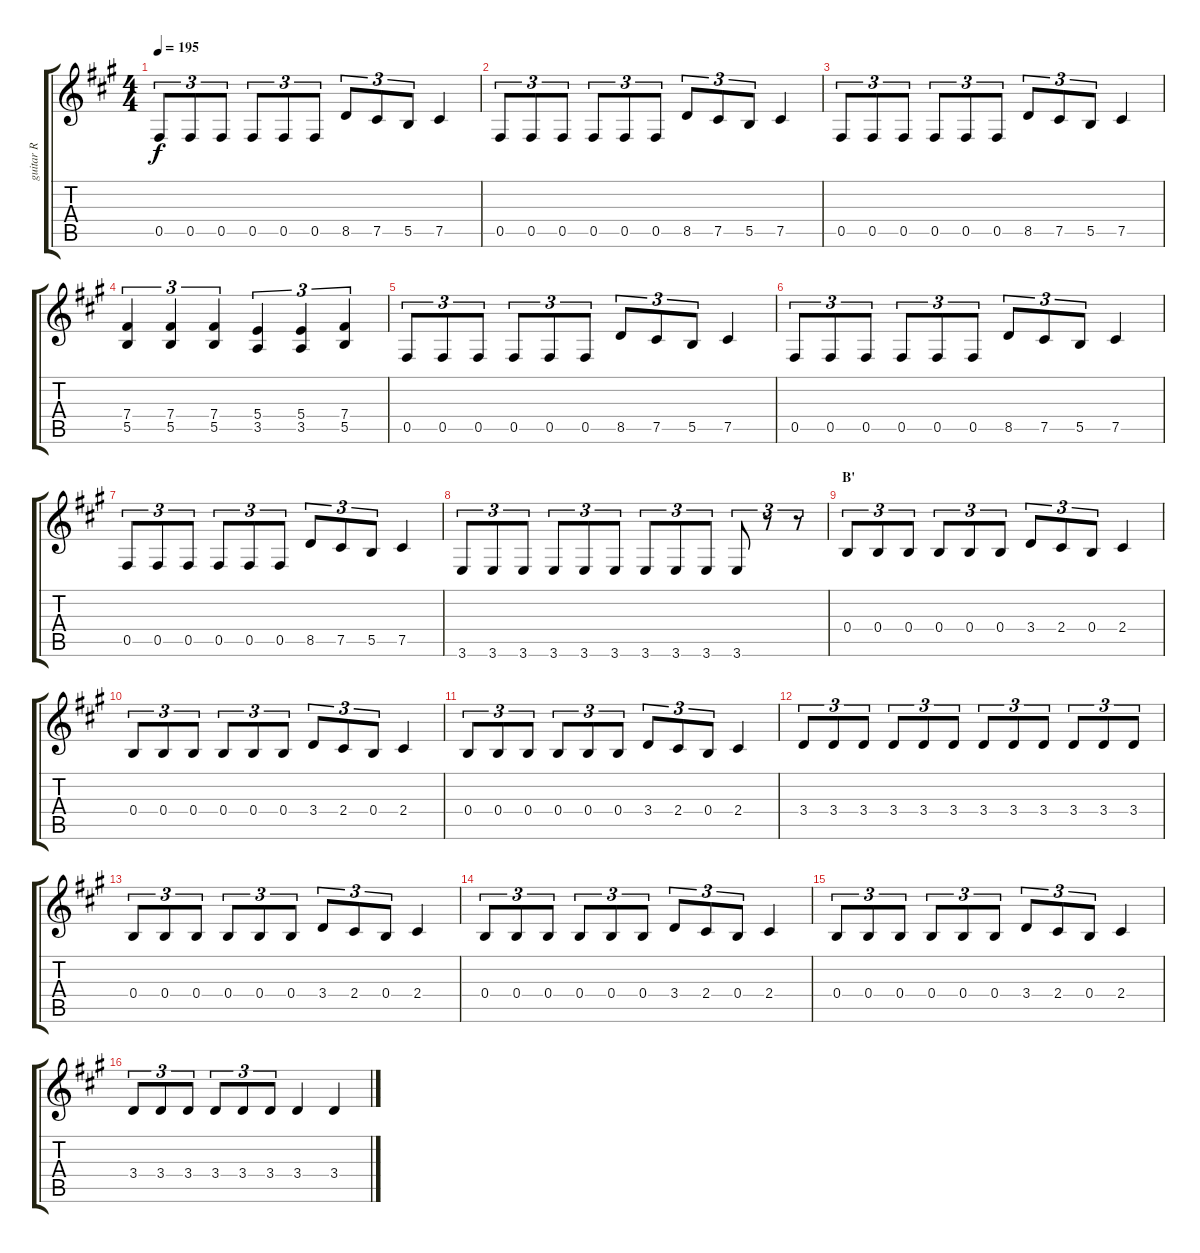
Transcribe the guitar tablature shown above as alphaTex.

\track ("guitar R" "guitar R") {instrument distortionguitar}
\staff {score tabs}
\tuning (Db4 Ab3 E3 B2 Gb2 Db2) {hide}
\ts (4 4)
\tempo 195
\clef g2
\ks a
0.5.8{tu (3 2) dy f} 0.5.8{tu (3 2)} 0.5.8{tu (3 2)} 0.5.8{tu (3 2)} 0.5.8{tu (3 2)} 0.5.8{tu (3 2)} 8.5.8{tu (3 2)} 7.5.8{tu (3 2)} 5.5.8{tu (3 2)} 7.5.4 |
0.5.8{tu (3 2)} 0.5.8{tu (3 2)} 0.5.8{tu (3 2)} 0.5.8{tu (3 2)} 0.5.8{tu (3 2)} 0.5.8{tu (3 2)} 8.5.8{tu (3 2)} 7.5.8{tu (3 2)} 5.5.8{tu (3 2)} 7.5.4 |
0.5.8{tu (3 2)} 0.5.8{tu (3 2)} 0.5.8{tu (3 2)} 0.5.8{tu (3 2)} 0.5.8{tu (3 2)} 0.5.8{tu (3 2)} 8.5.8{tu (3 2)} 7.5.8{tu (3 2)} 5.5.8{tu (3 2)} 7.5.4 |
(7.4 5.5).4{tu (3 2)} (7.4 5.5).4{tu (3 2)} (7.4 5.5).4{tu (3 2)} (5.4 3.5).4{tu (3 2)} (5.4 3.5).4{tu (3 2)} (7.4 5.5).4{tu (3 2)} |
0.5.8{tu (3 2)} 0.5.8{tu (3 2)} 0.5.8{tu (3 2)} 0.5.8{tu (3 2)} 0.5.8{tu (3 2)} 0.5.8{tu (3 2)} 8.5.8{tu (3 2)} 7.5.8{tu (3 2)} 5.5.8{tu (3 2)} 7.5.4 |
0.5.8{tu (3 2)} 0.5.8{tu (3 2)} 0.5.8{tu (3 2)} 0.5.8{tu (3 2)} 0.5.8{tu (3 2)} 0.5.8{tu (3 2)} 8.5.8{tu (3 2)} 7.5.8{tu (3 2)} 5.5.8{tu (3 2)} 7.5.4 |
0.5.8{tu (3 2)} 0.5.8{tu (3 2)} 0.5.8{tu (3 2)} 0.5.8{tu (3 2)} 0.5.8{tu (3 2)} 0.5.8{tu (3 2)} 8.5.8{tu (3 2)} 7.5.8{tu (3 2)} 5.5.8{tu (3 2)} 7.5.4 |
3.6.8{tu (3 2)} 3.6.8{tu (3 2)} 3.6.8{tu (3 2)} 3.6.8{tu (3 2)} 3.6.8{tu (3 2)} 3.6.8{tu (3 2)} 3.6.8{tu (3 2)} 3.6.8{tu (3 2)} 3.6.8{tu (3 2)} 3.6.8{tu (3 2)} r.8{tu (3 2)} r.8{tu (3 2)} |
\section ("" "B'")
0.4.8{tu (3 2)} 0.4.8{tu (3 2)} 0.4.8{tu (3 2)} 0.4.8{tu (3 2)} 0.4.8{tu (3 2)} 0.4.8{tu (3 2)} 3.4.8{tu (3 2)} 2.4.8{tu (3 2)} 0.4.8{tu (3 2)} 2.4.4 |
0.4.8{tu (3 2)} 0.4.8{tu (3 2)} 0.4.8{tu (3 2)} 0.4.8{tu (3 2)} 0.4.8{tu (3 2)} 0.4.8{tu (3 2)} 3.4.8{tu (3 2)} 2.4.8{tu (3 2)} 0.4.8{tu (3 2)} 2.4.4 |
0.4.8{tu (3 2)} 0.4.8{tu (3 2)} 0.4.8{tu (3 2)} 0.4.8{tu (3 2)} 0.4.8{tu (3 2)} 0.4.8{tu (3 2)} 3.4.8{tu (3 2)} 2.4.8{tu (3 2)} 0.4.8{tu (3 2)} 2.4.4 |
3.4.8{tu (3 2)} 3.4.8{tu (3 2)} 3.4.8{tu (3 2)} 3.4.8{tu (3 2)} 3.4.8{tu (3 2)} 3.4.8{tu (3 2)} 3.4.8{tu (3 2)} 3.4.8{tu (3 2)} 3.4.8{tu (3 2)} 3.4.8{tu (3 2)} 3.4.8{tu (3 2)} 3.4.8{tu (3 2)} |
0.4.8{tu (3 2)} 0.4.8{tu (3 2)} 0.4.8{tu (3 2)} 0.4.8{tu (3 2)} 0.4.8{tu (3 2)} 0.4.8{tu (3 2)} 3.4.8{tu (3 2)} 2.4.8{tu (3 2)} 0.4.8{tu (3 2)} 2.4.4 |
0.4.8{tu (3 2)} 0.4.8{tu (3 2)} 0.4.8{tu (3 2)} 0.4.8{tu (3 2)} 0.4.8{tu (3 2)} 0.4.8{tu (3 2)} 3.4.8{tu (3 2)} 2.4.8{tu (3 2)} 0.4.8{tu (3 2)} 2.4.4 |
0.4.8{tu (3 2)} 0.4.8{tu (3 2)} 0.4.8{tu (3 2)} 0.4.8{tu (3 2)} 0.4.8{tu (3 2)} 0.4.8{tu (3 2)} 3.4.8{tu (3 2)} 2.4.8{tu (3 2)} 0.4.8{tu (3 2)} 2.4.4 |
3.4.8{tu (3 2)} 3.4.8{tu (3 2)} 3.4.8{tu (3 2)} 3.4.8{tu (3 2)} 3.4.8{tu (3 2)} 3.4.8{tu (3 2)} 3.4.4 3.4.4
